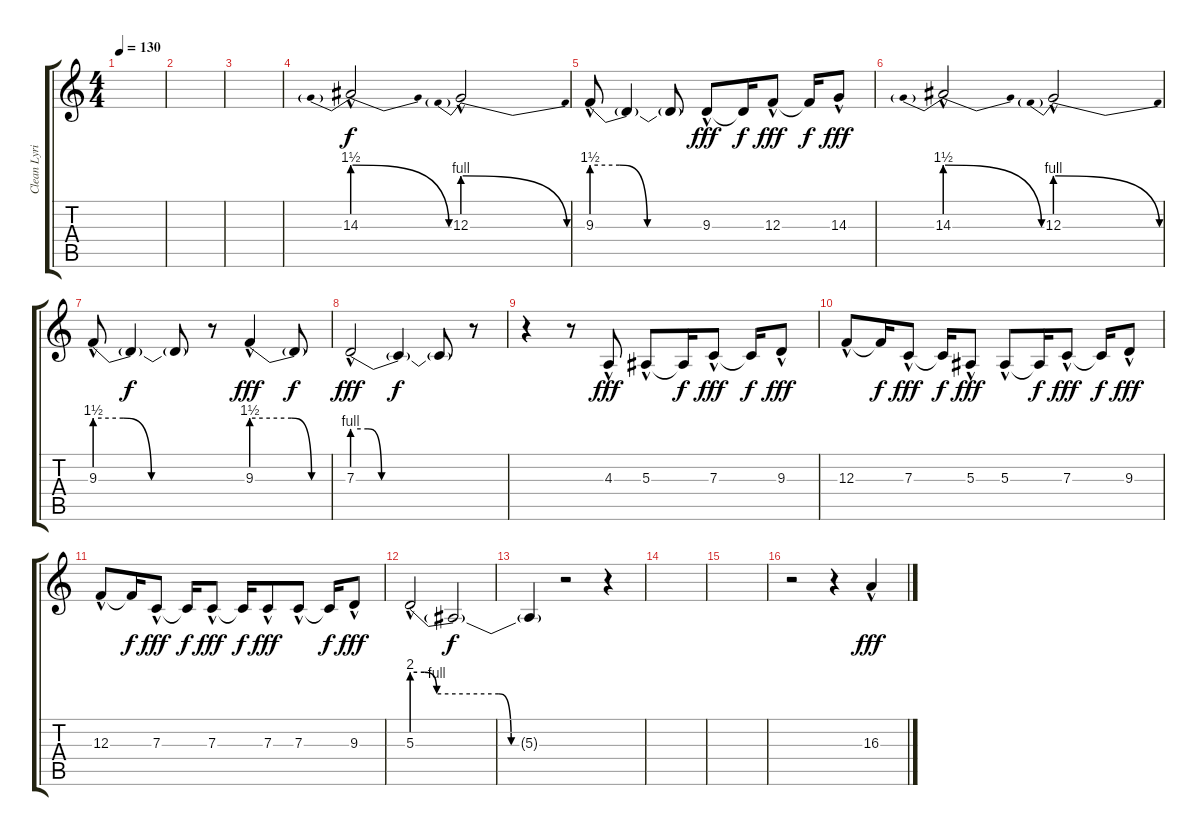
\track ("Clean Lyrics" "Clean Lyri") {instrument altosax}
\staff {score tabs}
\tuning (D4 A3 F3 C3 G2 C2) {hide}
\ts (4 4)
\tempo 130
\clef g2
\ks c
|
|
|
14.3{be (prebendrelease 0 6 60 0) hac}.2 12.3{be (prebendrelease 0 4 60 0) hac}.2 |
9.3{be (custom 0 6 15 6 30 0 60 0) hac}.8 9.3{t}.4{dy f} 9.3{t}.8 9.3{hac}.8{dy fff} 9.3{t}.16{dy f} 12.3{hac}.8{dy fff} 12.3{t}.16{dy f} 14.3{hac}.8{dy fff} |
14.3{be (prebendrelease 0 6 60 0) hac}.2 12.3{be (prebendrelease 0 4 60 0) hac}.2 |
9.3{be (custom 0 6 15 6 30 0 60 0) hac}.8 9.3{t}.4{dy f} 9.3{t}.8 r.8 9.3{be (custom 0 6 30 6 45 0 60 0) hac}.4{dy fff} 9.3{t}.8{dy f} |
7.3{be (custom 0 4 8 4 15 0 60 0) hac}.2{dy fff} 7.3{t}.4{dy f} 7.3{t}.8 r.8 |
r.4 r.8 4.3{hac}.8{dy fff} 5.3{hac}.8 5.3{t}.16{dy f} 7.3{hac}.8{dy fff} 7.3{t}.16{dy f} 9.3{hac}.8{dy fff} |
12.3{hac}.8 12.3{t}.16{dy f} 7.3{hac}.8{dy fff} 7.3{t}.16{dy f} 5.3{hac}.8{dy fff} 5.3{hac}.8 5.3{t}.16{dy f} 7.3{hac}.8{dy fff} 7.3{t}.16{dy f} 9.3{hac}.8{dy fff} |
12.3{hac}.8 12.3{t}.16{dy f} 7.3{hac}.8{dy fff} 7.3{t}.16{dy f} 7.3{hac}.8{dy fff} 7.3{t}.16{dy f} 7.3{hac}.8{dy fff} 7.3{hac}.8 7.3{t}.16{dy f} 9.3{hac}.8{dy fff} |
5.3{be (custom 0 8 5 8 10 4 35 4 40 0 60 0) hac}.2 5.3{t}.2{dy f volume 5} |
5.3{t}.4 r.2 r.4 |
|
|
r.2{volume 14} r.4 16.3{hac}.4{dy fff}
